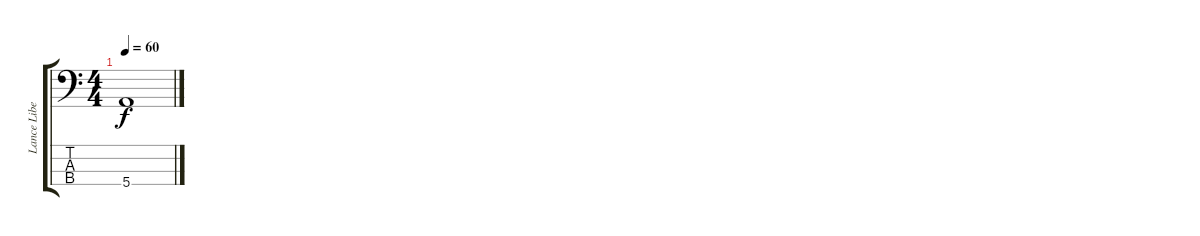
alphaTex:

\track ("Lance Liberty" "Lance Libe") {instrument electricbasspick}
\staff {score tabs}
\tuning (G2 D2 A1 E1) {hide}
\ts (4 4)
\tempo 60
\clef f4
\ks c
5.4.1{dy f}
